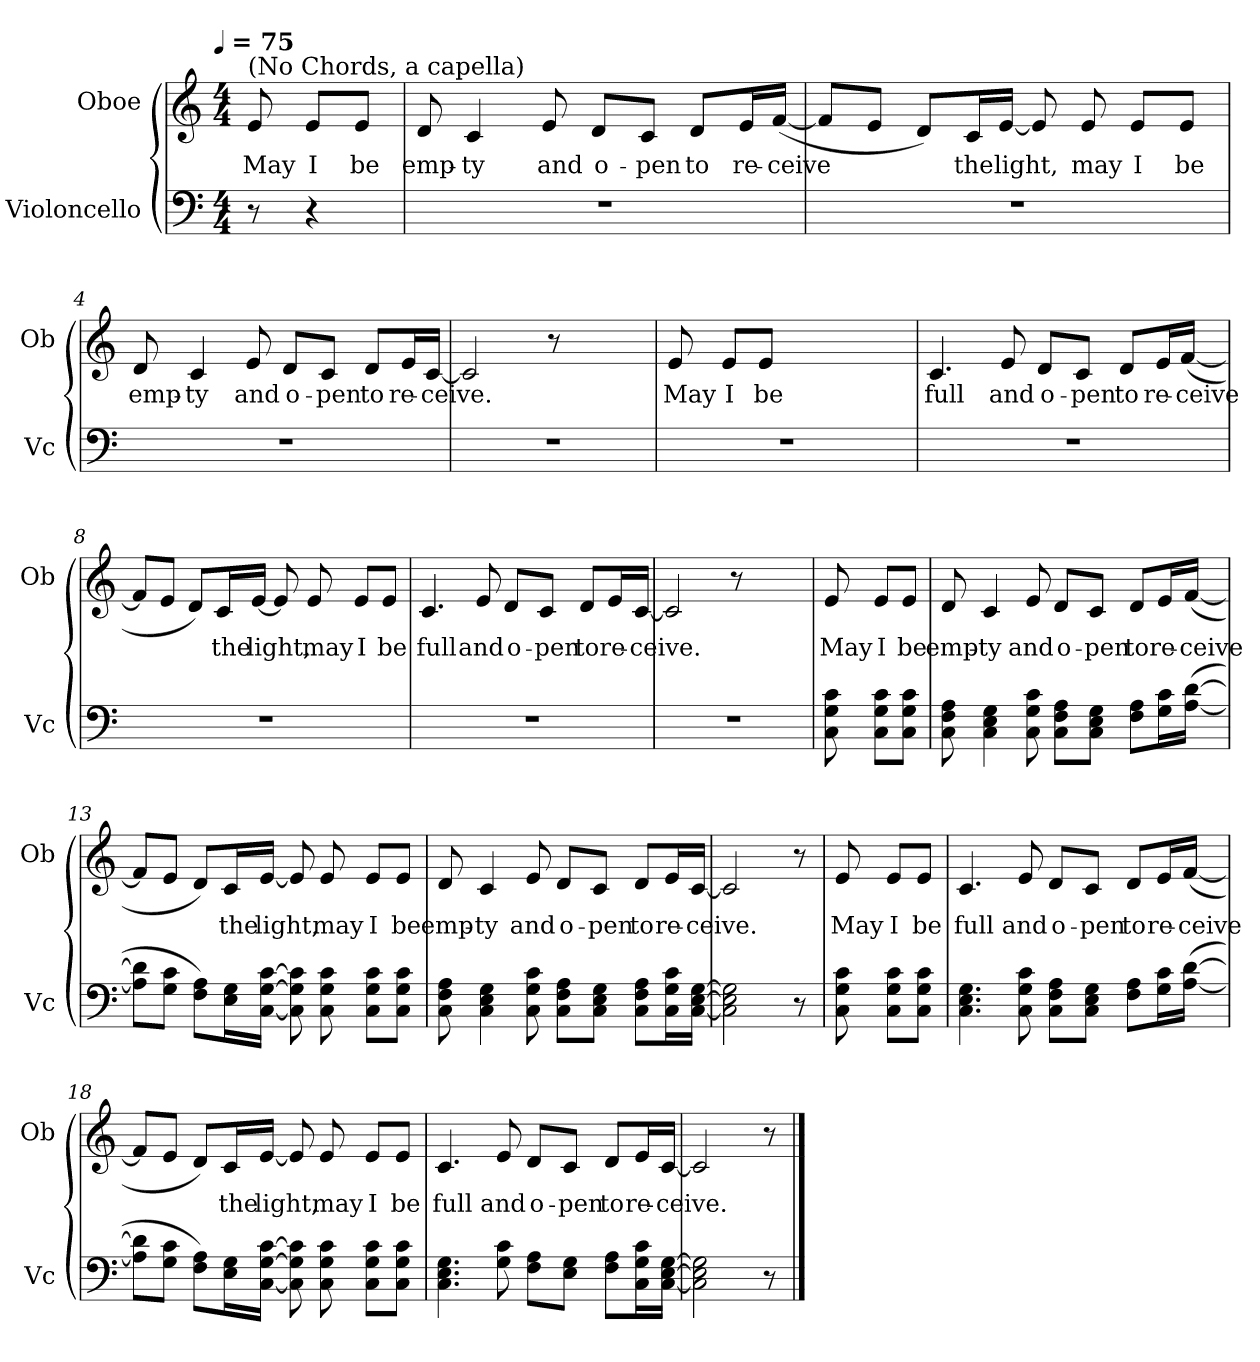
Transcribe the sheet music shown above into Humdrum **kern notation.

**kern	**kern	**text
*part2	*part1	*part1
*staff2	*staff1	*staff1
*I"Violoncello	*I"Oboe	*
*I'Vc	*I'Ob	*
*clefF4	*clefG2	*
!!LO:TX:omd:t=[quarter] = 75
*M4/4	*M4/4	*
*MM75	*MM75	*
=1	=1	=1
!	!LO:TX:t=(No Chords, a capella)	!
8r	8e	May
4r	8eL	I
.	8eJ	be
=2	=2	=2
1r	8d	emp-
.	4c	-ty
.	8e	and
.	8dL	o-
.	8cJ	-pen
.	8dL	to
.	16eL	re-
.	([16fJJ	-ceive
=3	=3	=3
1r	8fL]	.
.	8eJ	.
.	8dL)	.
.	16cL	the
.	[16eJJ	light,
.	8e]	.
.	8e	may
.	8eL	I
.	8eJ	be
=4	=4	=4
1r	8d	emp-
.	4c	-ty
.	8e	and
.	8dL	o-
.	8cJ	-pen
.	8dL	to
.	16eL	re-
.	[16cJJ	-ceive.
=5	=5	=5
1r	2c]	.
.	8r	.
.	4.ryy	.
!!LO:LB:g=z
=6	=6	=6
1r	8e	May
.	8eL	I
.	8eJ	be
.	2ryy	.
.	8ryy	.
=7	=7	=7
1r	4.c	full
.	8e	and
.	8dL	o-
.	8cJ	-pen
.	8dL	to
.	16eL	re-
.	([16fJJ	-ceive
=8	=8	=8
1r	8fL]	.
.	8eJ	.
.	8dL)	.
.	16cL	the
.	[16eJJ	light,
.	8e]	.
.	8e	may
.	8eL	I
.	8eJ	be
=9	=9	=9
1r	4.c	full
.	8e	and
.	8dL	o-
.	8cJ	-pen
.	8dL	to
.	16eL	re-
.	[16cJJ	-ceive.
=10	=10	=10
1r	2c]	.
.	8r	.
.	4.ryy	.
!!LO:LB:g=z
=11	=11	=11
8C 8G 8c	8e	May
8C 8G 8cL	8eL	I
8C 8G 8cJ	8eJ	be
=12	=12	=12
8C 8F 8A	8d	emp-
4C 4E 4G	4c	-ty
8C 8G 8c	8e	and
8C 8F 8AL	8dL	o-
8C 8E 8GJ	8cJ	-pen
8F 8AL	8dL	to
16G 16cL	16eL	re-
([16A [16dJJ	([16fJJ	-ceive
=13	=13	=13
8A] 8d]L	8fL]	.
8G 8cJ	8eJ	.
8F 8AL)	8dL)	.
16E 16GL	16cL	the
[16C [16G [16cJJ	[16eJJ	light,
8C] 8G] 8c]	8e]	.
8C 8G 8c	8e	may
8C 8G 8cL	8eL	I
8C 8G 8cJ	8eJ	be
=14	=14	=14
8C 8F 8A	8d	emp-
4C 4E 4G	4c	-ty
8C 8G 8c	8e	and
8C 8F 8AL	8dL	o-
8C 8E 8GJ	8cJ	-pen
8C 8F 8AL	8dL	to
16C 16G 16cL	16eL	re-
[16C [16E [16GJJ	[16cJJ	-ceive.
=15	=15	=15
2C] 2E] 2G]	2c]	.
8r	8r	.
!!LO:LB:g=z
=16	=16	=16
8C 8G 8c	8e	May
8C 8G 8cL	8eL	I
8C 8G 8cJ	8eJ	be
=17	=17	=17
4.C 4.E 4.G	4.c	full
8C 8G 8c	8e	and
8C 8F 8AL	8dL	o-
8C 8E 8GJ	8cJ	-pen
8F 8AL	8dL	to
16G 16cL	16eL	re-
([16A [16dJJ	([16fJJ	-ceive
=18	=18	=18
8A] 8d]L	8fL]	.
8G 8cJ	8eJ	.
8F 8AL)	8dL)	.
16E 16GL	16cL	the
[16C [16G [16cJJ	[16eJJ	light,
8C] 8G] 8c]	8e]	.
8C 8G 8c	8e	may
8C 8G 8cL	8eL	I
8C 8G 8cJ	8eJ	be
=19	=19	=19
4.C 4.E 4.G	4.c	full
8G 8c	8e	and
8F 8AL	8dL	o-
8E 8GJ	8cJ	-pen
8F 8AL	8dL	to
16C 16G 16cL	16eL	re-
[16C [16E [16GJJ	[16cJJ	-ceive.
=20	=20	=20
2C] 2E] 2G]	2c]	.
8r	8r	.
==	==	==
*-	*-	*-
